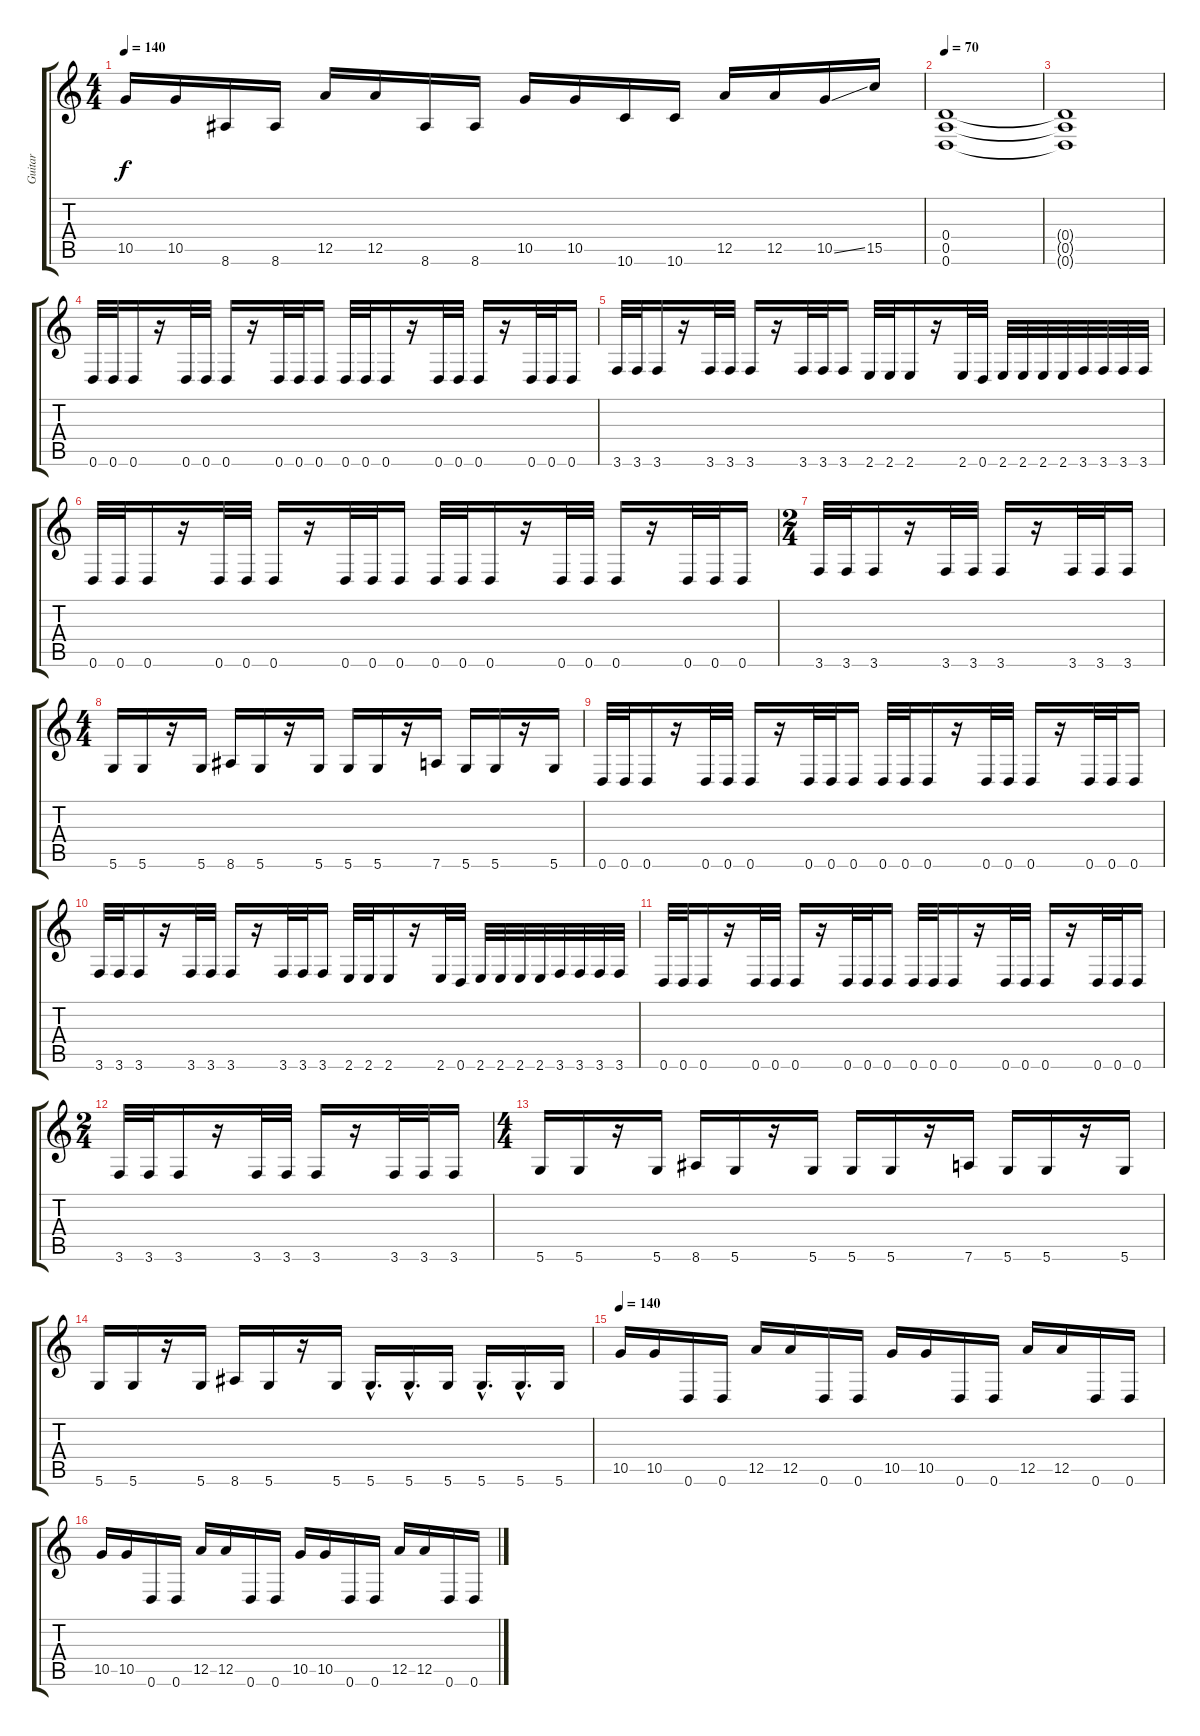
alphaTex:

\track ("Guitar" "Guitar") {instrument electricguitarclean}
\staff {score tabs}
\tuning (E4 B3 G3 D3 A2 D2) {hide}
\ts (4 4)
\tempo 140
\clef g2
\ks c
10.5.16{dy f} 10.5.16 8.6.16 8.6.16 12.5.16 12.5.16 8.6.16 8.6.16 10.5.16 10.5.16 10.6.16 10.6.16 12.5.16 12.5.16 10.5{ss}.16 15.5.16 |
\tempo 70
(0.4 0.5 0.6).1 |
(0.4{t} 0.5{t} 0.6{t}).1 |
0.6.32 0.6.32 0.6.16 r.16 0.6.32 0.6.32 0.6.16 r.16 0.6.32 0.6.32 0.6.16 0.6.32 0.6.32 0.6.16 r.16 0.6.32 0.6.32 0.6.16 r.16 0.6.32 0.6.32 0.6.16 |
3.6.32 3.6.32 3.6.16 r.16 3.6.32 3.6.32 3.6.16 r.16 3.6.32 3.6.32 3.6.16 2.6.32 2.6.32 2.6.16 r.16 2.6.32 0.6.32 2.6.32 2.6.32 2.6.32 2.6.32 3.6.32 3.6.32 3.6.32 3.6.32 |
0.6.32 0.6.32 0.6.16 r.16 0.6.32 0.6.32 0.6.16 r.16 0.6.32 0.6.32 0.6.16 0.6.32 0.6.32 0.6.16 r.16 0.6.32 0.6.32 0.6.16 r.16 0.6.32 0.6.32 0.6.16 |
\ts (2 4)
3.6.32 3.6.32 3.6.16 r.16 3.6.32 3.6.32 3.6.16 r.16 3.6.32 3.6.32 3.6.16 |
\ts (4 4)
5.6.16 5.6.16 r.16 5.6.16 8.6.16 5.6.16 r.16 5.6.16 5.6.16 5.6.16 r.16 7.6.16 5.6.16 5.6.16 r.16 5.6.16 |
0.6.32 0.6.32 0.6.16 r.16 0.6.32 0.6.32 0.6.16 r.16 0.6.32 0.6.32 0.6.16 0.6.32 0.6.32 0.6.16 r.16 0.6.32 0.6.32 0.6.16 r.16 0.6.32 0.6.32 0.6.16 |
3.6.32 3.6.32 3.6.16 r.16 3.6.32 3.6.32 3.6.16 r.16 3.6.32 3.6.32 3.6.16 2.6.32 2.6.32 2.6.16 r.16 2.6.32 0.6.32 2.6.32 2.6.32 2.6.32 2.6.32 3.6.32 3.6.32 3.6.32 3.6.32 |
0.6.32 0.6.32 0.6.16 r.16 0.6.32 0.6.32 0.6.16 r.16 0.6.32 0.6.32 0.6.16 0.6.32 0.6.32 0.6.16 r.16 0.6.32 0.6.32 0.6.16 r.16 0.6.32 0.6.32 0.6.16 |
\ts (2 4)
3.6.32 3.6.32 3.6.16 r.16 3.6.32 3.6.32 3.6.16 r.16 3.6.32 3.6.32 3.6.16 |
\ts (4 4)
5.6.16 5.6.16 r.16 5.6.16 8.6.16 5.6.16 r.16 5.6.16 5.6.16 5.6.16 r.16 7.6.16 5.6.16 5.6.16 r.16 5.6.16 |
5.6.16 5.6.16 r.16 5.6.16 8.6.16 5.6.16 r.16 5.6.16 5.6{hac}.16{d} 5.6{hac}.16{d} 5.6.16 5.6{hac}.16{d} 5.6{hac}.16{d} 5.6.16 |
\tempo 140
10.5.16{instrument distortionguitar} 10.5.16 0.6.16 0.6.16 12.5.16 12.5.16 0.6.16 0.6.16 10.5.16 10.5.16 0.6.16 0.6.16 12.5.16 12.5.16 0.6.16 0.6.16 |
10.5.16 10.5.16 0.6.16 0.6.16 12.5.16 12.5.16 0.6.16 0.6.16 10.5.16 10.5.16 0.6.16 0.6.16 12.5.16 12.5.16 0.6.16 0.6.16
